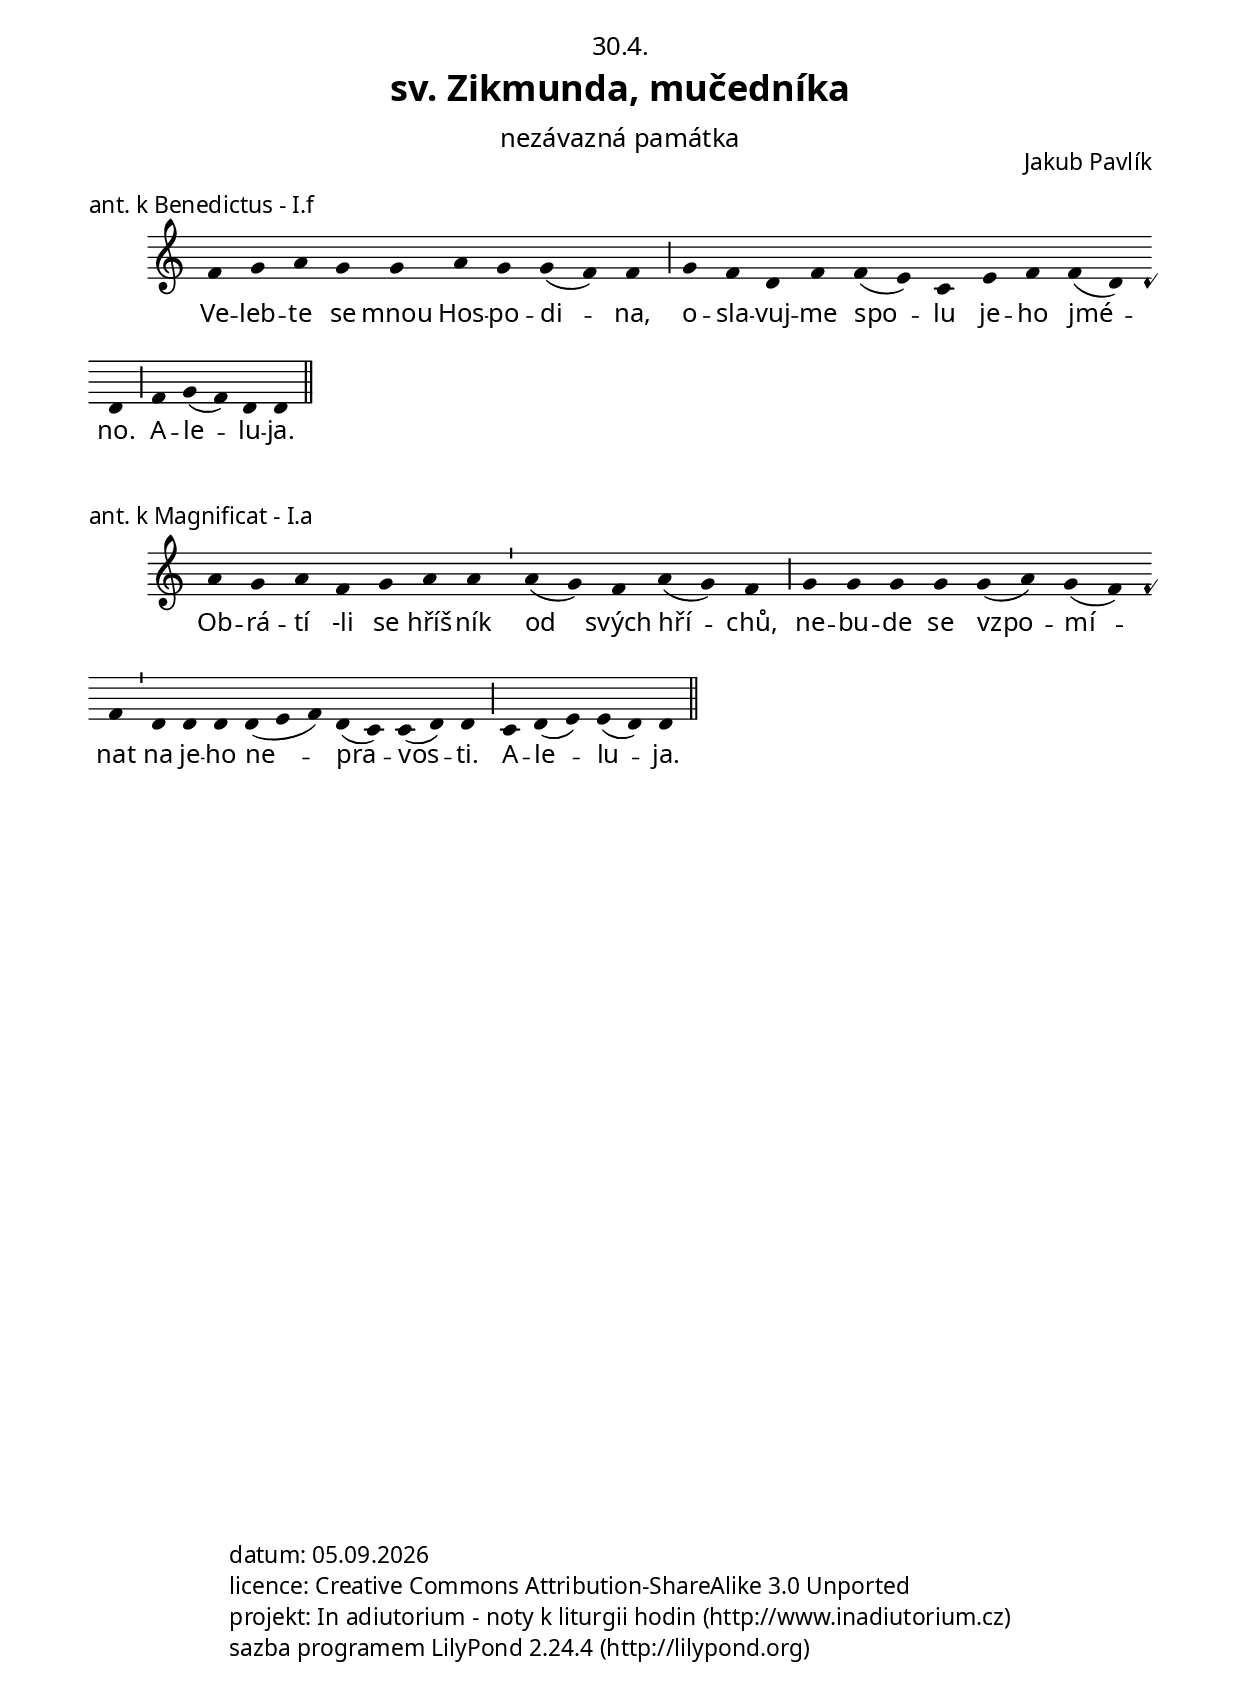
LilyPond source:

\version "2.17.5"

\include "../spolecne.ly"

\header {
  title = \markup\titleSvatek 
            "sv. Zikmunda, mučedníka" 
            "nezávazná památka"
            30.4.
  composer = "Jakub Pavlík"
}

\score {
  \relative c' {
    \choralniRezim
    f4 g a g g a g g( f) f \barMaior
    g f d f f( e) c e f f( d) d \barMaior
    f g( f) d d \barFinalis
  }
  \addlyrics {
    Ve -- leb -- te se mnou Hos -- po -- di -- na,
    o -- sla -- vuj -- me spo -- lu je -- ho jmé -- no.
    A -- le -- lu -- ja.
  }
  \header {
    quid = "ant. k Benedictus"
    modus = "I"
    differentia = "f" 
    psalmus = ""
    id = ""
    piece = \markup {\sestavTitulekBezZalmu}
  }
}

\score {
  \relative c'' {
    \choralniRezim
    a4 g a f g a a \barMin a( g) f a( g) f \barMaior
    g g g g g( a) g( f) f \barMin
    d d d d( e f) d( c) c( d) d \barMaior
    c d( e) e( d) d \barFinalis
  }
  \addlyrics {
    Ob -- rá -- tí -li se hříš -- ník od svých hří -- chů,
    ne -- bu -- de se vzpo -- mí -- nat
    na je -- ho ne -- pra -- vos -- ti.
    A -- le -- lu -- ja.
  }
  \header {
    quid = "ant. k Magnificat"
    modus = "I"
    differentia = "a" 
    psalmus = ""
    id = ""
    piece = \markup {\sestavTitulekBezZalmu}
  }
}